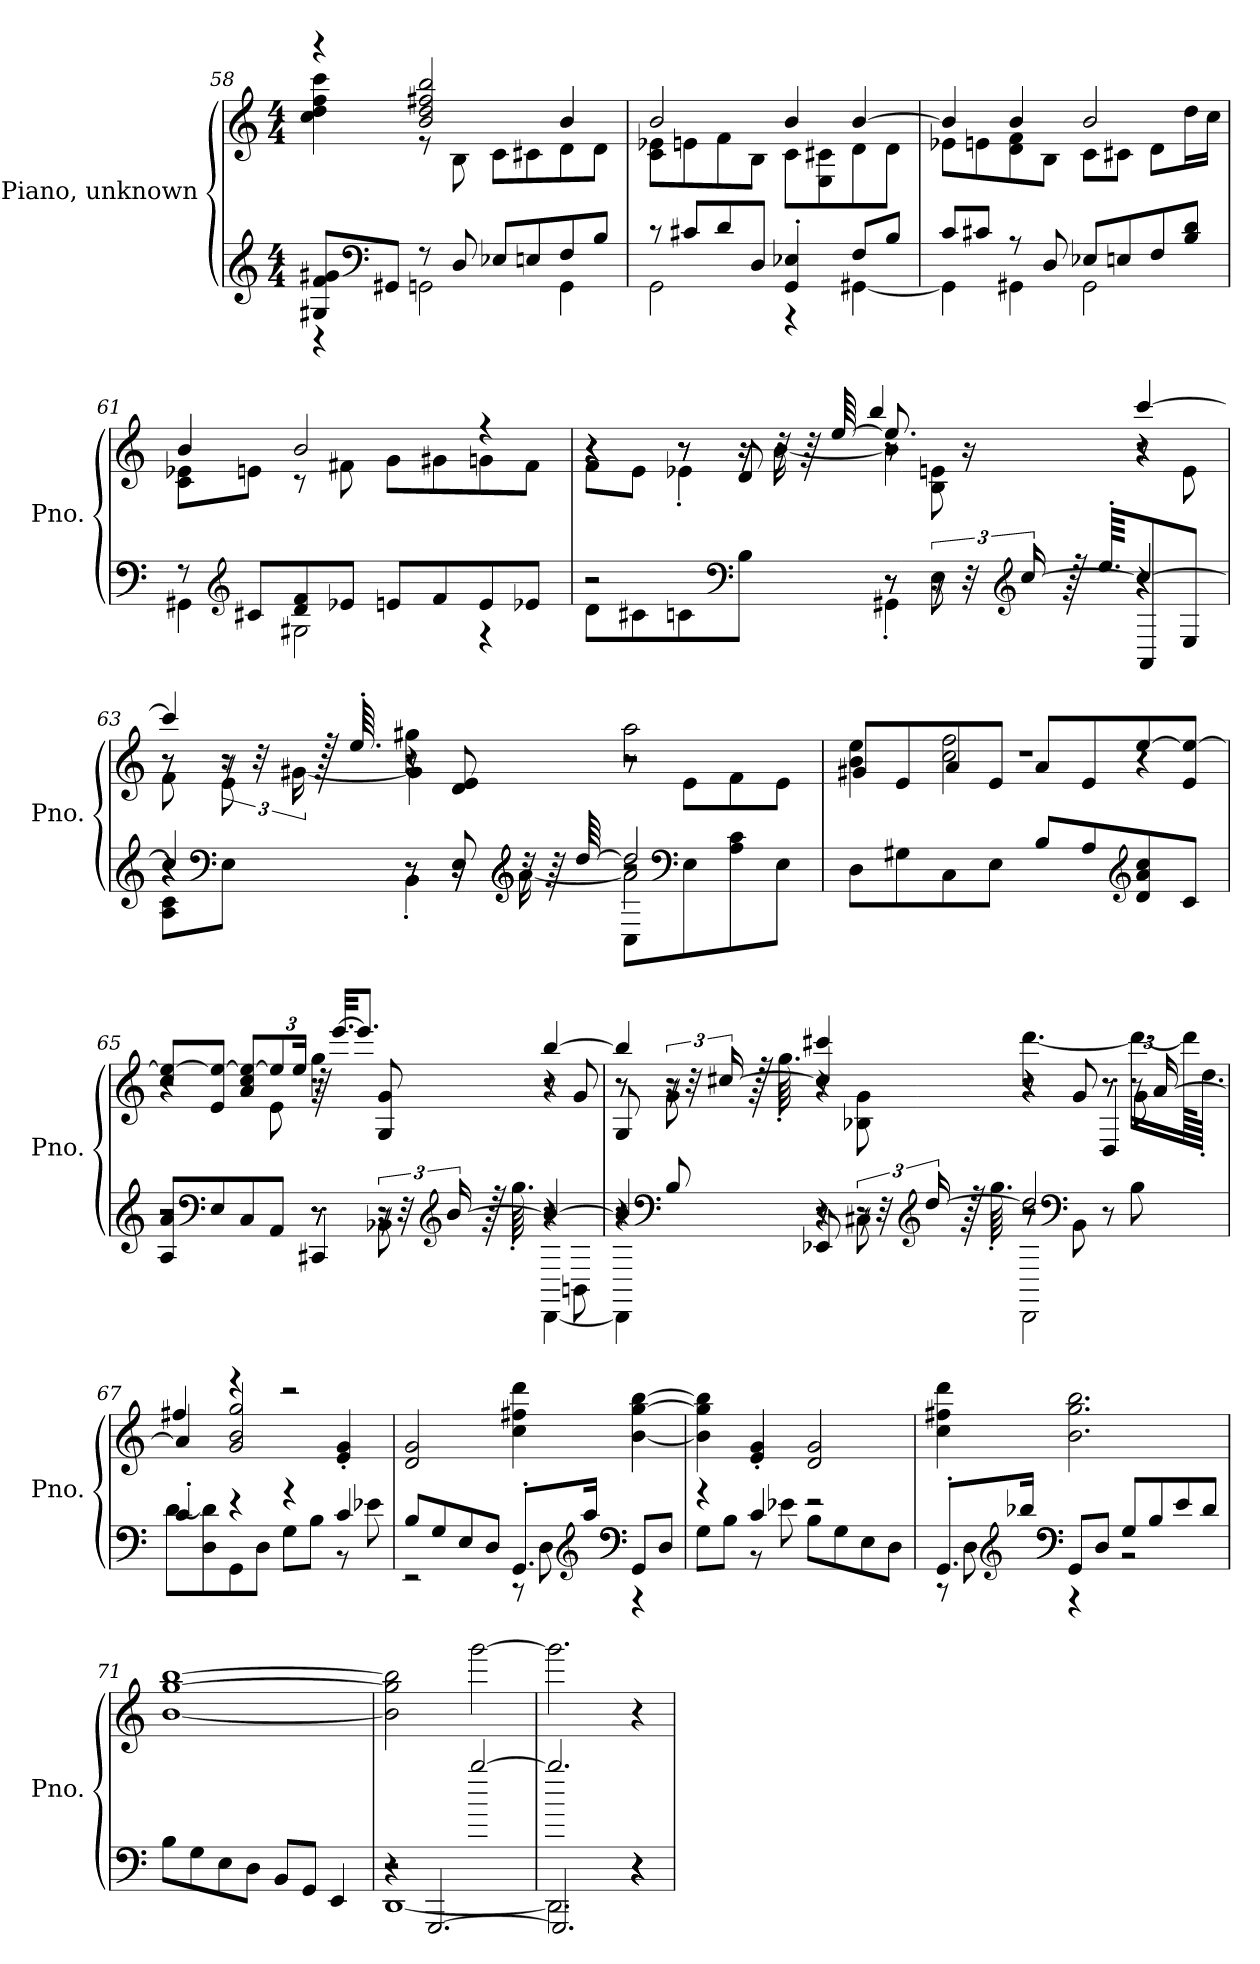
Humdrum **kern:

**kern	**kern
*part1	*part1
*staff2	*staff1
*I"Piano, unknown	*
*I'Pno.	*
!!LO:LB:g=z
*clefG2	*clefG2
*k[]	*k[]
*M4/4	*M4/4
=58	=58
*^	*^
8G#X/ 8f/ 8g#X/L	4r	4r	4cc\ 4dd\ 4ff\ 4ccc\
*clefF4	*	*	*
8GG#X/J	.	.	.
8r	2GGn\	2b/ 2dd/ 2ff#X/ 2bb/	8r
8D/	.	.	8B\
8E-X/L	.	.	8c\L
8En/	.	.	8c#X\
8F/	4GG\	4b/	8d\
8B/J	.	.	8d\J
=59	=59	=59	=59
8r	2GG\	2b/	8c\ 8e-X\L
8c#X/L	.	.	8en\
8d/	.	.	8f\
8D/J	.	.	8B\J
4GG/' 4E-X/'	4r	4b/	8c\L
.	.	.	8E\ 8c#X\
8F/L	[4GG#X\	[4b/	8d\
8B/J	.	.	8d\J
=60	=60	=60	=60
8c/L	4GG#\]	4b/]	8e-X\L
8c#X/J	.	.	8en\
8r	4GG#X\	4b/	8d\ 8f\
8D/	.	.	8B\J
8E-X/L	2GG#\	2b/	8c\L
8En/	.	.	8c#X\J
8F/	.	.	8d\L
8B/ 8d/J	.	.	16dd\L
.	.	.	16cc\JJ
!!LO:PB:g=z	!!
=61	=61	=61	=61
8r	4GG#X\	4b/	8c\ 8e-X\L
*clefG2	*	*	*
8c#X/L	.	.	8en\J
8d/ 8f/	2G#X\	2b/	8r
8e-X/J	.	.	8f#X\
8en/L	.	.	8g\L
8f/	.	.	8g#X\
8e/	4r	4r	8gn\
8e-X/J	.	.	8f#\J
=62	=62	=62	=62
*^	*^	*^	*^
2r	2r	2r	8d\L	4r	4r	4r	8f\L
.	.	.	8c#X\	.	.	.	8e\J
.	.	.	8cn\	8r	8r	8r	4e-X'\
*clefF4	*	*	*	*	*	*	*
.	.	.	8B\J	16r	16r	8d/	.
.	.	.	.	32r	[16b\	.	.
.	.	.	.	64r	.	.	.
.	.	.	.	[64ee/	.	.	.
8r	8r	8r	4GG#X'\	8.ee/]	4b\]	4bb/	8r
12r	8E\	16r	.	.	.	.	8B\ 8en\
.	.	32r	.	16r	.	.	.
*clefG2	*	*	*	*	*	*	*
[24cc/	.	.	.	.	.	.	.
.	.	128r	.	.	.	.	.
.	.	64.ee'/KKKL	.	.	.	.	.
4cc/_	4r	8AA/	4r	[4ccc/	4r	4r	8r
.	.	8E/J	.	.	.	.	8e\
!!LO:LB:g=z	!!	!!	!!
=63	=63	=63	=63	=63	=63	=63	=63
4cc/]	4r	4r	8A\ 8c\L	4ccc/]	8r	8r	8f\
*clefF4	*	*	*	*	*	*	*
.	.	.	8E\J	.	8e\	16r	12r
.	.	.	.	.	.	32r	.
.	.	.	.	.	.	.	[24g#X\
.	.	.	.	.	.	128r	.
.	.	.	.	.	.	64.ee'/	.
8r	8r	8r	4BB'\	4r	4gg#X\	8r	4g#\]
16r	16r	8E/	.	.	.	8d/ 8e/	.
*clefG2	*	*	*	*	*	*	*
32r	[16a\	.	.	.	.	.	.
64r	.	.	.	.	.	.	.
[64dd/	.	.	.	.	.	.	.
2dd/]	2a\]	2r	8C\L	2r	2aa\	2r	8r
*clefF4	*	*	*	*	*	*	*
.	.	.	8E\	.	.	.	8e\L
.	.	.	8A\ 8c\	.	.	.	8f\
.	.	.	8E\J	.	.	.	8e\J
*v	*v	*v	*v	*	*	*	*
*	*	*	*v	*v
=64	=64	=64	=64
8D\L	1r	4b\ 4ee\	8g#X/L
8G#X\	.	.	8e/
8C\	.	2cc\ 2ff\	8a/
8E\J	.	.	8e/J
8B/L	.	.	8a/L
8A/	.	.	8e/
*clefG2	*	*	*
8d/ 8a/ 8cc/	.	4r	[8ee/
8c/J	.	.	8e/ 8ee/_J
!!LO:LB:g=z	!!	!!
=65	=65	=65	=65
*^	*	*	*
*	*^	*	*	*
*	*	*^	*	*	*
2r	2r	8A/ 8a/L	2r	2r	4r	8cc/ 8ee/_L
*clefF4	*	*	*	*	*	*
.	.	8E/	.	.	.	8e/ 8ee/_J
.	.	8C/	.	.	8r	8a/ 8cc/ 8ee/_L
*	*	*	*	*	*	*Xbrackettup
.	.	8AA/J	.	.	8e\	12ee/]
.	.	.	.	.	.	24ee/Jk
8r	8r	4CC#X'/	8r	64r	4gg\	8r
.	.	.	.	[32.eee/KKL	.	.
.	.	.	.	8.eee/J]	.	.
12r	16r	.	8BB-X\	.	.	8G/ 8g/
.	32r	.	.	.	.	.
*clefG2	*	*	*	*	*	*
[24b/	.	.	.	.	.	.
.	128r	.	.	.	.	.
.	64.gg'\	.	.	.	.	.
4b/_	8r	4r	[4DD\	[4bb/	4r	8r
.	8BBn\	.	.	.	.	8g/
!!LO:LB:g=z
=66	=66	=66	=66	=66	=66	=66
*	*	*	*	*	*	*^
4b/]	4r	8r	4DD\]	4bb/]	8r	8G/	8r
*clefF4	*	*	*	*	*	*	*
*	*	*	*	*	*	*brackettup	*
.	.	8B/	.	.	16r	12r	8g\
.	.	.	.	.	32r	.	.
.	.	.	.	.	.	[24cc#X/	.
.	.	.	.	.	128r	.	.
.	.	.	.	.	64.gg'\	.	.
4r	8r	8EE-X/	8r	4ccc#X/	8r	4cc#/]	4r
.	16r	12r	8C#X\	.	8B-X\ 8g\	.	.
.	32r	.	.	.	.	.	.
*clefG2	*	*	*	*	*	*	*
.	.	[24dd/	.	.	.	.	.
.	128r	.	.	.	.	.	.
.	64.gg'\	.	.	.	.	.	.
2r	8r	2dd/]	2DD\	4r	[4.ddd\	8r	4r
*clefF4	*	*	*	*	*	*	*
.	8BB\	.	.	.	.	8g/	.
.	8r	.	.	8r	.	4D'/	8r
.	8B\	.	.	12r	16.ddd\LL_	.	8g\
.	.	.	.	[24a/	.	.	.
.	.	.	.	.	128ddd\KLL]	.	.
.	.	.	.	.	64.dd'\JJJJ	.	.
*	*v	*v	*v	*	*	*	*
*	*	*	*v	*v	*v
=67	=67	=67	=67
4c'/	[8d\L	4a/]	4ff#X/
.	8D\ 8d\]	.	.
4r	8GG\	4r	2g/ 2b/ 2gg/
.	8D\J	.	.
4r	8G\L	2r	.
.	8B\J	.	.
4c/	8r	.	4e/' 4g/'
.	8e-X\	.	.
*	*	*v	*v
!!LO:LB:g=z
=68	=68	=68
8B/L	2r	2d/ 2g/
8G/	.	.
8E/	.	.
8D/J	.	.
8.GG'/L	8r	4cc\ 4ff#X\ 4ddd\
.	8D\	.
*clefG2	*	*
16aa/Jk	.	.
*clefF4	*	*
8GG/L	4r	[4b\ [4gg\ [4bb\
8D/J	.	.
=69	=69	=69
4r	8G\L	4b\] 4gg\] 4bb\]
.	8B\J	.
4c/	8r	4e/' 4g/'
.	8e-X\	.
2r	8B\L	2d/ 2g/
.	8G\	.
.	8E\	.
.	8D\J	.
=70	=70	=70
8.GG'/L	8r	4cc\ 4ff#X\ 4ddd\
.	8D\	.
*clefG2	*	*
16bb-X/Jk	.	.
*clefF4	*	*
8GG/L	4r	2.b\ 2.gg\ 2.bb\
8D/J	.	.
8G/L	2r	.
8B/	.	.
8e/	.	.
8d/J	.	.
*v	*v	*
=71	=71
8B\L	[1b [1gg [1bb
8G\	.
8E\	.
8D\J	.
8BB/L	.
8GG/J	.
4EE/	.
!!LO:LB:g=z
=72	=72
*^	*
*	*^	*
2r	[1DD	4r	2b\] 2gg\] 2bb\]
.	.	[2.GGG/	.
[2bb/	.	.	[2ggg\
=73	=73	=73	=73
2.bb/]	2.DD\]	2.GGG/]	2.ggg\]
4r	4r	4r	4r
*v	*v	*v	*
=	=
*-	*-
